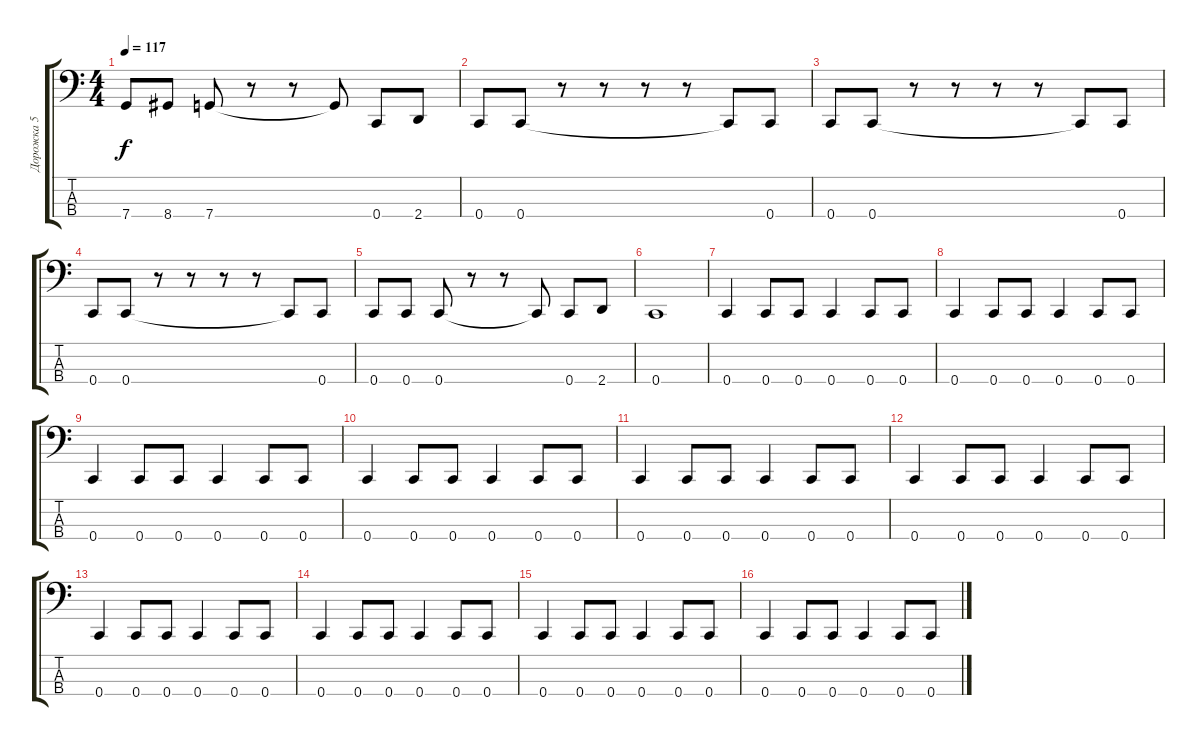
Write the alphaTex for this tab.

\track ("Дорожка 5" "Дорожка 5") {instrument electricbasspick}
\staff {score tabs}
\tuning (F2 C2 G1 C1) {hide}
\ts (4 4)
\tempo 117
\clef f4
\ks c
7.4.8{dy f} 8.4.8 7.4.8 r.8 r.8 7.4{t}.8 0.4.8 2.4.8 |
0.4.8 0.4.8 r.8 r.8 r.8 r.8 0.4{t}.8 0.4.8 |
0.4.8 0.4.8 r.8 r.8 r.8 r.8 0.4{t}.8 0.4.8 |
0.4.8 0.4.8 r.8 r.8 r.8 r.8 0.4{t}.8 0.4.8 |
0.4.8 0.4.8 0.4.8 r.8 r.8 0.4{t}.8 0.4.8 2.4.8 |
0.4.1 |
0.4.4 0.4.8 0.4.8 0.4.4 0.4.8 0.4.8 |
0.4.4 0.4.8 0.4.8 0.4.4 0.4.8 0.4.8 |
0.4.4 0.4.8 0.4.8 0.4.4 0.4.8 0.4.8 |
0.4.4 0.4.8 0.4.8 0.4.4 0.4.8 0.4.8 |
0.4.4 0.4.8 0.4.8 0.4.4 0.4.8 0.4.8 |
0.4.4 0.4.8 0.4.8 0.4.4 0.4.8 0.4.8 |
0.4.4 0.4.8 0.4.8 0.4.4 0.4.8 0.4.8 |
0.4.4 0.4.8 0.4.8 0.4.4 0.4.8 0.4.8 |
0.4.4 0.4.8 0.4.8 0.4.4 0.4.8 0.4.8 |
0.4.4 0.4.8 0.4.8 0.4.4 0.4.8 0.4.8
